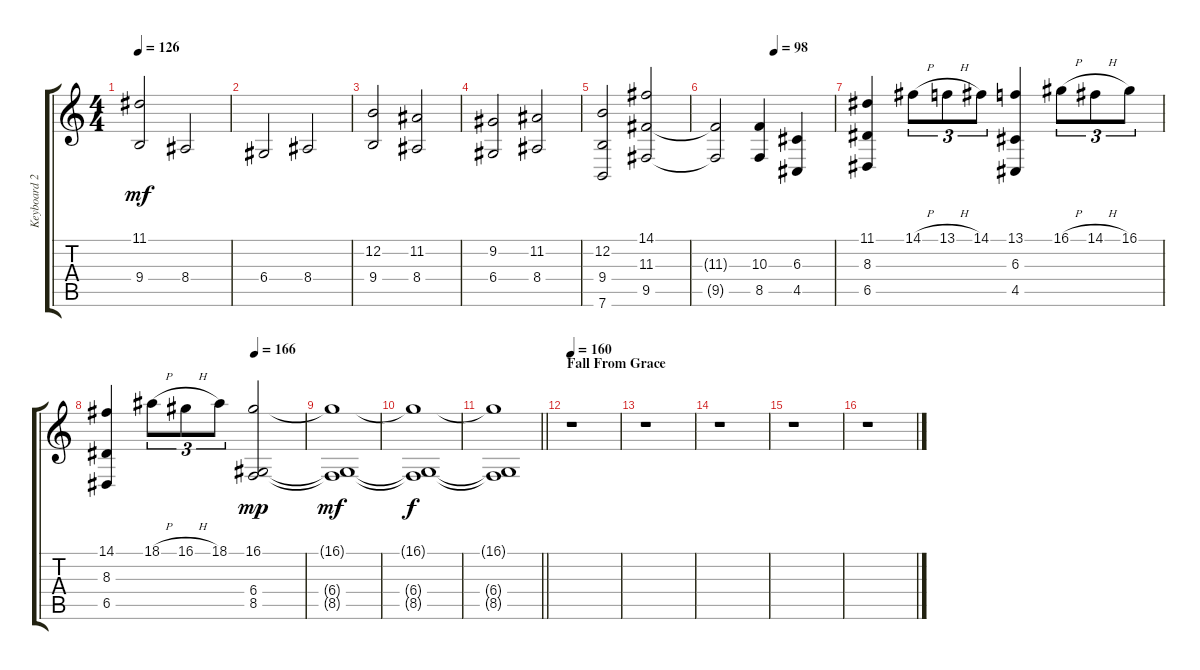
\track ("Keyboard 2" "Keyboard 2") {instrument stringensemble1}
\staff {score tabs}
\tuning (E4 B3 G3 D3 A2 E2) {hide}
\ts (4 4)
\tempo 126
\clef g2
\ks c
(11.1 9.4).2{dy mf} 8.4.2 |
6.4.2 8.4.2 |
(12.2 9.4).2 (11.2 8.4).2 |
(9.2 6.4).2 (11.2 8.4).2 |
(12.2 9.4 7.6).2 (14.1 11.3 9.5).2 |
\tempo (98 0.5)
(11.3{t} 9.5{t}).2 (10.3 8.5).4 (6.3 4.5).4 |
(11.1 8.3 6.5).4 14.1{h}.8{tu (3 2)} 13.1{h}.8{tu (3 2)} 14.1.8{tu (3 2)} (13.1 6.3 4.5).4 16.1{h}.8{tu (3 2)} 14.1{h}.8{tu (3 2)} 16.1.8{tu (3 2)} |
\tempo (166 0.75)
(14.1 8.3 6.5).4 18.1{h}.8{tu (3 2)} 16.1{h}.8{tu (3 2)} 18.1.8{tu (3 2)} (16.1 6.4 8.5).2{dy mp} |
(16.1{t} 6.4{t} 8.5{t}).1{dy mf} |
(16.1{t} 6.4{t} 8.5{t}).1{dy f} |
\barLineRight lightlight
(16.1{t} 6.4{t} 8.5{t}).1 |
\section ("" "Fall From Grace")
\tempo 160
r.1 |
r.1 |
r.1 |
r.1 |
r.1
